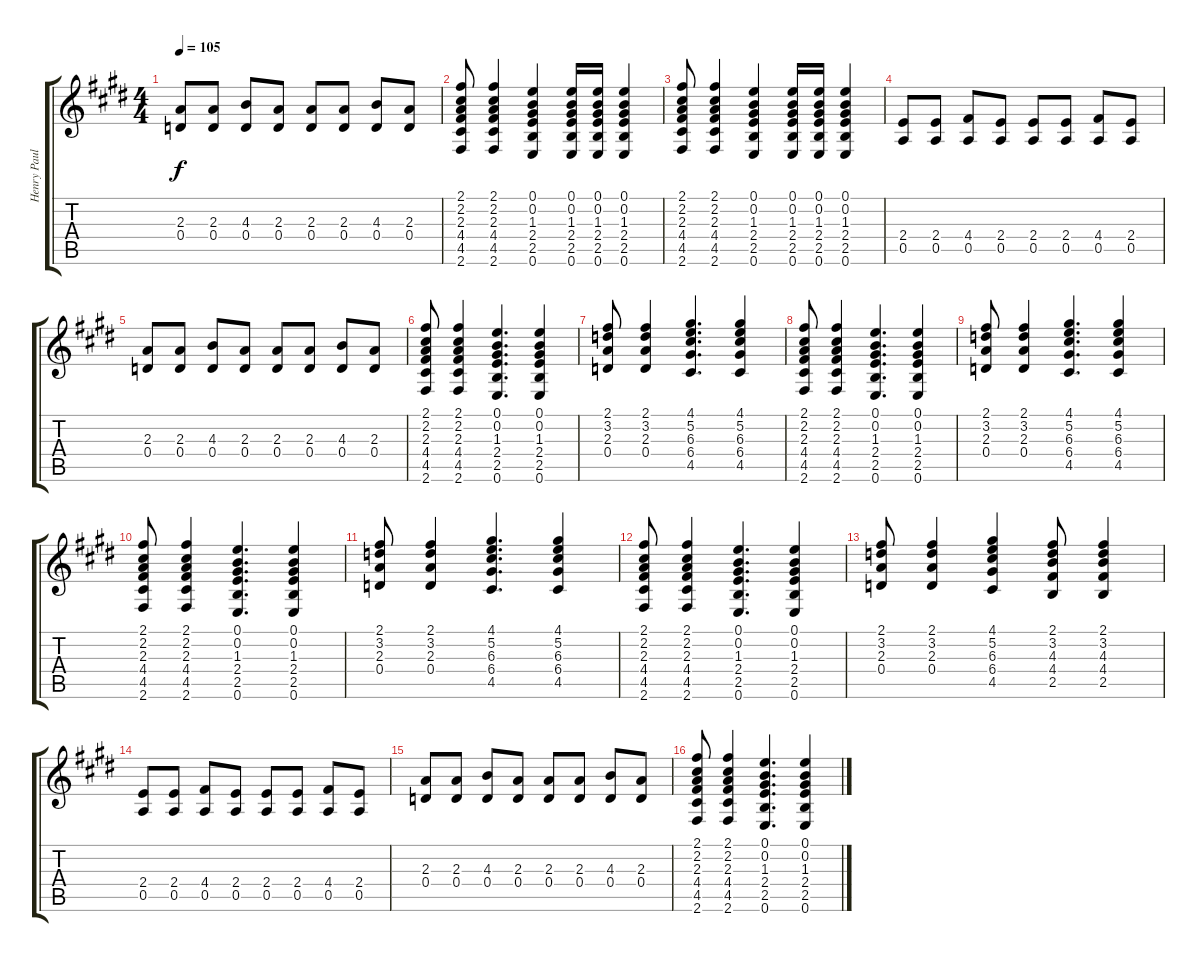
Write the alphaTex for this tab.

\track ("Henry Paul Guitar" "Henry Paul") {instrument electricguitarclean}
\staff {score tabs}
\tuning (E4 B3 G3 D3 A2 E2) {hide}
\ts (4 4)
\tempo 105
\clef g2
\ks e
(2.3 0.4).8{dy f} (2.3 0.4).8 (4.3 0.4).8 (2.3 0.4).8 (2.3 0.4).8 (2.3 0.4).8 (4.3 0.4).8 (2.3 0.4).8 |
(2.1 2.2 2.3 4.4 4.5 2.6).8 (2.1 2.2 2.3 4.4 4.5 2.6).4 (0.1 0.2 1.3 2.4 2.5 0.6).4 (0.1 0.2 1.3 2.4 2.5 0.6).16 (0.1 0.2 1.3 2.4 2.5 0.6).16 (0.1 0.2 1.3 2.4 2.5 0.6).4 |
(2.1 2.2 2.3 4.4 4.5 2.6).8 (2.1 2.2 2.3 4.4 4.5 2.6).4 (0.1 0.2 1.3 2.4 2.5 0.6).4 (0.1 0.2 1.3 2.4 2.5 0.6).16 (0.1 0.2 1.3 2.4 2.5 0.6).16 (0.1 0.2 1.3 2.4 2.5 0.6).4 |
(2.4 0.5).8 (2.4 0.5).8 (4.4 0.5).8 (2.4 0.5).8 (2.4 0.5).8 (2.4 0.5).8 (4.4 0.5).8 (2.4 0.5).8 |
(2.3 0.4).8 (2.3 0.4).8 (4.3 0.4).8 (2.3 0.4).8 (2.3 0.4).8 (2.3 0.4).8 (4.3 0.4).8 (2.3 0.4).8 |
(2.1 2.2 2.3 4.4 4.5 2.6).8 (2.1 2.2 2.3 4.4 4.5 2.6).4 (0.1 0.2 1.3 2.4 2.5 0.6).4{d} (0.1 0.2 1.3 2.4 2.5 0.6).4 |
(2.1 3.2 2.3 0.4).8 (2.1 3.2 2.3 0.4).4 (4.1 5.2 6.3 6.4 4.5).4{d} (4.1 5.2 6.3 6.4 4.5).4 |
(2.1 2.2 2.3 4.4 4.5 2.6).8 (2.1 2.2 2.3 4.4 4.5 2.6).4 (0.1 0.2 1.3 2.4 2.5 0.6).4{d} (0.1 0.2 1.3 2.4 2.5 0.6).4 |
(2.1 3.2 2.3 0.4).8 (2.1 3.2 2.3 0.4).4 (4.1 5.2 6.3 6.4 4.5).4{d} (4.1 5.2 6.3 6.4 4.5).4 |
(2.1 2.2 2.3 4.4 4.5 2.6).8 (2.1 2.2 2.3 4.4 4.5 2.6).4 (0.1 0.2 1.3 2.4 2.5 0.6).4{d} (0.1 0.2 1.3 2.4 2.5 0.6).4 |
(2.1 3.2 2.3 0.4).8 (2.1 3.2 2.3 0.4).4 (4.1 5.2 6.3 6.4 4.5).4{d} (4.1 5.2 6.3 6.4 4.5).4 |
(2.1 2.2 2.3 4.4 4.5 2.6).8 (2.1 2.2 2.3 4.4 4.5 2.6).4 (0.1 0.2 1.3 2.4 2.5 0.6).4{d} (0.1 0.2 1.3 2.4 2.5 0.6).4 |
(2.1 3.2 2.3 0.4).8 (2.1 3.2 2.3 0.4).4 (4.1 5.2 6.3 6.4 4.5).4 (2.1 3.2 4.3 4.4 2.5).8 (2.1 3.2 4.3 4.4 2.5).4 |
(2.4 0.5).8 (2.4 0.5).8 (4.4 0.5).8 (2.4 0.5).8 (2.4 0.5).8 (2.4 0.5).8 (4.4 0.5).8 (2.4 0.5).8 |
(2.3 0.4).8 (2.3 0.4).8 (4.3 0.4).8 (2.3 0.4).8 (2.3 0.4).8 (2.3 0.4).8 (4.3 0.4).8 (2.3 0.4).8 |
(2.1 2.2 2.3 4.4 4.5 2.6).8 (2.1 2.2 2.3 4.4 4.5 2.6).4 (0.1 0.2 1.3 2.4 2.5 0.6).4{d} (0.1 0.2 1.3 2.4 2.5 0.6).4
